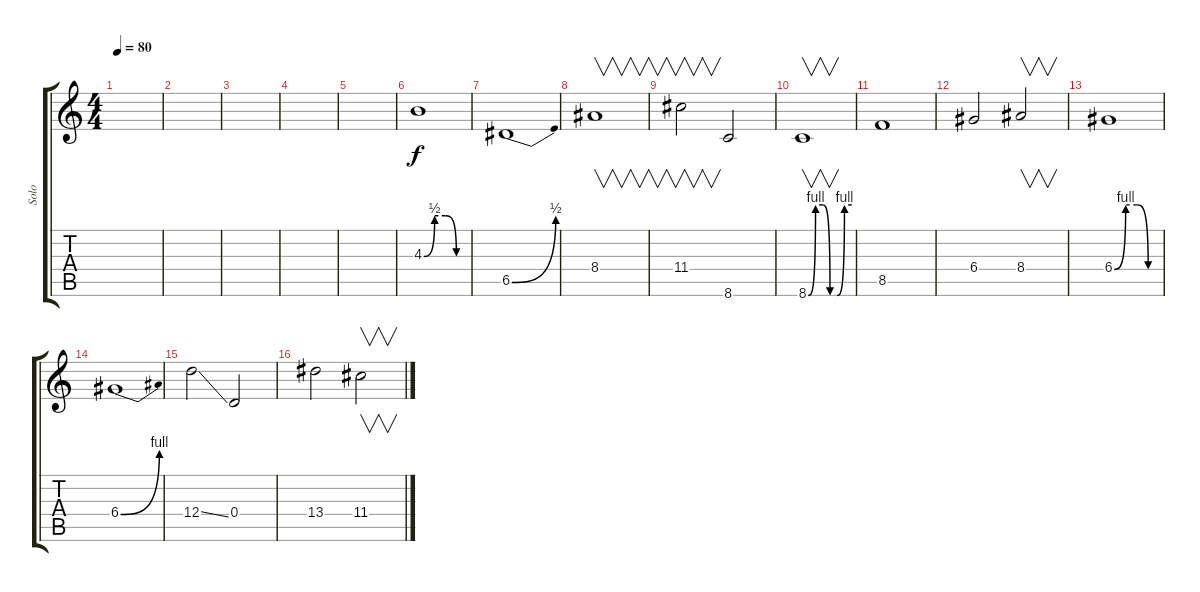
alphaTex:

\track ("Solo" "Solo") {instrument distortionguitar}
\staff {score tabs}
\tuning (E4 B3 G3 D3 A2 E2) {hide}
\ts (4 4)
\tempo 80
\clef g2
\ks c
|
|
|
|
|
4.3{be (custom 0 0 15 2 30 2 45 0 60 0)}.1 |
6.5{be (bend 0 0 60 2)}.1 |
8.4.1{v} |
11.4.2{v} 8.6.2 |
8.6{be (custom 0 0 10 4 20 4 30 0 40 0 50 4 60 4)}.1{v} |
8.5.1 |
6.4.2 8.4.2{v} |
6.4{be (custom 0 0 15 4 30 4 45 0 60 0)}.1 |
6.4{be (bend 0 0 60 4)}.1 |
12.4{ss}.2 0.4.2 |
13.4.2 11.4.2{v}
